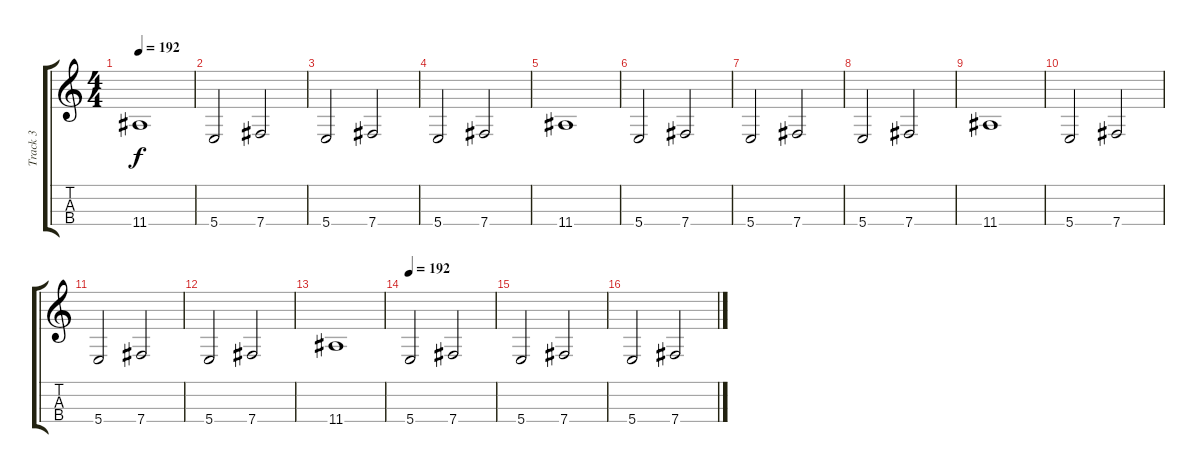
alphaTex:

\track ("Track 3" "Track 3") {instrument electricbasspick}
\staff {score tabs}
\tuning (E3 B2 Gb2 B1) {hide}
\ts (4 4)
\tempo 192
\clef g2
\ks c
11.4.1{dy f} |
5.4.2 7.4.2 |
5.4.2 7.4.2 |
5.4.2 7.4.2 |
11.4.1 |
5.4.2 7.4.2 |
5.4.2 7.4.2 |
5.4.2 7.4.2 |
11.4.1 |
5.4.2 7.4.2 |
5.4.2 7.4.2 |
5.4.2 7.4.2 |
11.4.1 |
\tempo 192
5.4.2 7.4.2 |
5.4.2 7.4.2 |
5.4.2 7.4.2
